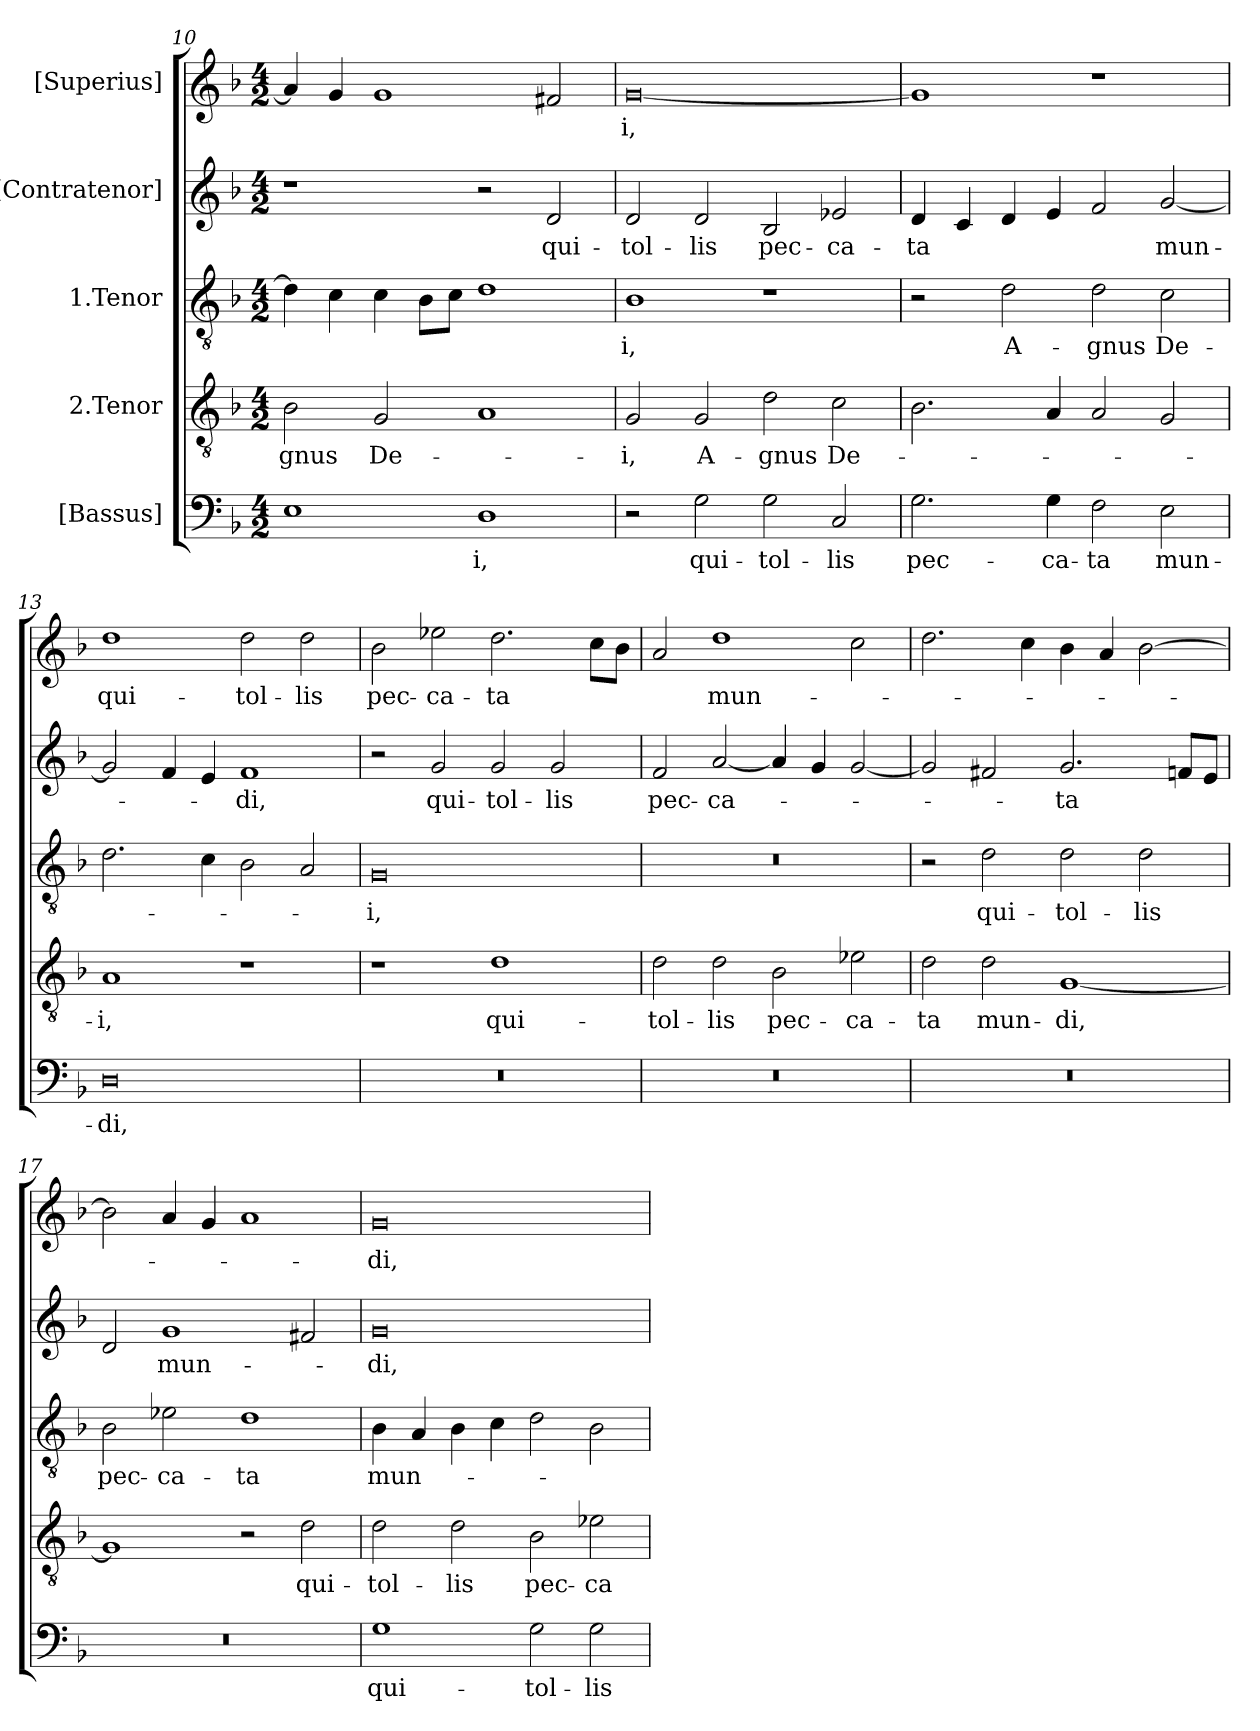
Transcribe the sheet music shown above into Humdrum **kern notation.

**kern	**text	**kern	**text	**kern	**text	**kern	**text	**kern	**text
*part5	*part5	*part4	*part4	*part3	*part3	*part2	*part2	*part1	*part1
*staff5	*staff5	*staff4	*staff4	*staff3	*staff3	*staff2	*staff2	*staff1	*staff1
*I"[Bassus]	*	*I"2.Tenor	*	*I"1.Tenor	*	*I"[Contratenor]	*	*I"[Superius]	*
*clefF4	*	*clefGv2	*	*clefGv2	*	*clefG2	*	*clefG2	*
*k[b-]	*	*k[b-]	*	*k[b-]	*	*k[b-]	*	*k[b-]	*
*M4/2	*	*M4/2	*	*M4/2	*	*M4/2	*	*M4/2	*
=10	=10	=10	=10	=10	=10	=10	=10	=10	=10
1E\	.	2B-\	-gnus	4d\]	.	1r	.	4a/]	.
.	.	.	.	4c\	.	.	.	4g/	.
.	.	2G/	De-	4c\	.	.	.	1g/	.
.	.	.	.	8B-\L	.	.	.	.	.
.	.	.	.	8c\J	.	.	.	.	.
1D\	-i,	1A/	.	1d\	.	2r	.	.	.
.	.	.	.	.	.	2d/	qui-	2f#X/	.
=11	=11	=11	=11	=11	=11	=11	=11	=11	=11
2r	.	2G/	-i,	1B-\	-i,	2d/	tol-	[0g/	-i,
2G\	qui-	2G/	A-	.	.	2d/	-lis	.	.
2G\	tol-	2d\	-gnus	1r	.	2B-/	pec-	.	.
2C/	-lis	2c\	De-	.	.	2e-X/	-ca-	.	.
=12	=12	=12	=12	=12	=12	=12	=12	=12	=12
2.G\	pec-	2.B-\	.	2r	.	4d/	-ta	1g/]	.
.	.	.	.	.	.	4c/	.	.	.
.	.	.	.	2d\	A-	4d/	.	.	.
4G\	-ca-	4A/	.	.	.	4e/	.	.	.
2F\	-ta	2A/	.	2d\	-gnus	2f/	.	1r	.
2E\	mun-	2G/	.	2c\	De-	[2g/	mun-	.	.
=13	=13	=13	=13	=13	=13	=13	=13	=13	=13
0D\	-di,	1A/	-i,	2.d\	.	2g/]	.	1dd\	qui-
.	.	.	.	.	.	4f/	.	.	.
.	.	.	.	4c\	.	4e/	.	.	.
.	.	1r	.	2B-\	.	1f/	-di,	2dd\	tol-
.	.	.	.	2A/	.	.	.	2dd\	-lis
=14	=14	=14	=14	=14	=14	=14	=14	=14	=14
0r	.	1r	.	0G/	-i,	2r	.	2b-\	pec-
.	.	.	.	.	.	2g/	qui-	2ee-X\	-ca-
.	.	1d\	qui-	.	.	2g/	tol-	2.dd\	-ta
.	.	.	.	.	.	2g/	-lis	.	.
.	.	.	.	.	.	.	.	8cc\L	.
.	.	.	.	.	.	.	.	8b-\J	.
=15	=15	=15	=15	=15	=15	=15	=15	=15	=15
0r	.	2d\	tol-	0r	.	2f/	pec-	2a/	.
.	.	2d\	-lis	.	.	[2a/	-ca-	1dd\	mun-
.	.	2B-\	pec-	.	.	4a/]	.	.	.
.	.	.	.	.	.	4g/	.	.	.
.	.	2e-X\	-ca-	.	.	[2g/	.	2cc\	.
=16	=16	=16	=16	=16	=16	=16	=16	=16	=16
0r	.	2d\	-ta	2r	.	2g/]	.	2.dd\	.
.	.	2d\	mun-	2d\	qui-	2f#X/	.	.	.
.	.	.	.	.	.	.	.	4cc\	.
.	.	[1G/	-di,	2d\	tol-	2.g/	-ta	4b-\	.
.	.	.	.	.	.	.	.	4a/	.
.	.	.	.	2d\	-lis	.	.	[2b-\	.
.	.	.	.	.	.	8fn/L	.	.	.
.	.	.	.	.	.	8e/J	.	.	.
=17	=17	=17	=17	=17	=17	=17	=17	=17	=17
0r	.	1G/]	.	2B-\	pec-	2d/	.	2b-\]	.
.	.	.	.	2e-X\	-ca-	1g/	mun-	4a/	.
.	.	.	.	.	.	.	.	4g/	.
.	.	2r	.	1d\	-ta	.	.	1a/	.
.	.	2d\	qui-	.	.	2f#X/	.	.	.
=18	=18	=18	=18	=18	=18	=18	=18	=18	=18
1G\	qui-	2d\	tol-	4B-\	mun-	0g/	-di,	0g/	-di,
.	.	.	.	4A/	.	.	.	.	.
.	.	2d\	-lis	4B-\	.	.	.	.	.
.	.	.	.	4c\	.	.	.	.	.
2G\	tol-	2B-\	pec-	2d\	.	.	.	.	.
2G\	-lis	2e-X\	-ca-	2B-\	.	.	.	.	.
=	=	=	=	=	=	=	=	=	=
*-	*-	*-	*-	*-	*-	*-	*-	*-	*-
